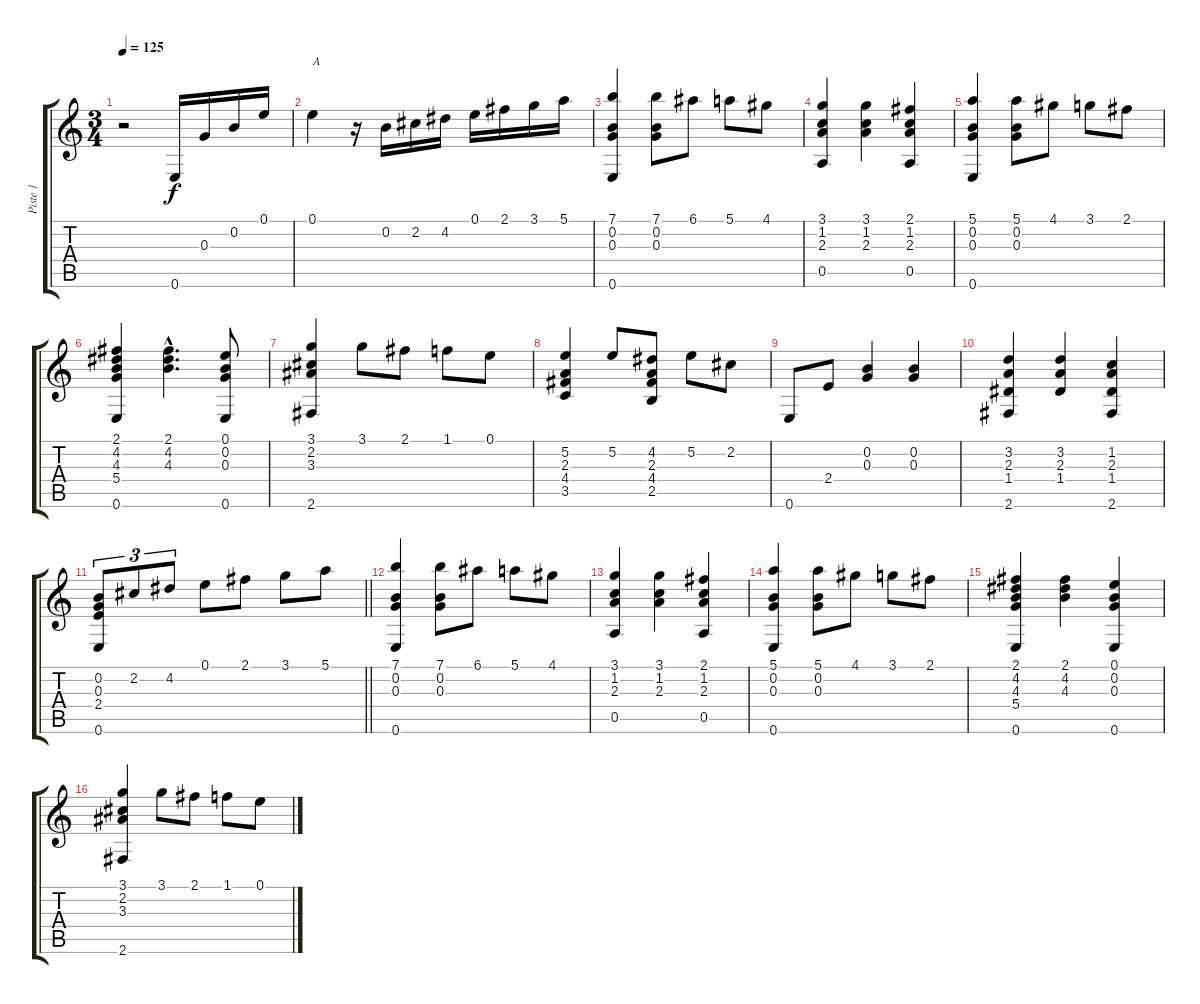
\track ("Piste 1" "Piste 1") {instrument acousticguitarnylon}
\staff {score tabs}
\tuning (E4 B3 G3 D3 A2 E2) {hide}
\ts (3 4)
\tempo 125
\clef g2
\ks c
r.2{dy f instrument acousticguitarnylon} 0.6.16 0.3.16 0.2.16 0.1.16 |
0.1.4{txt "A"} r.16 0.2.16 2.2.16 4.2.16 0.1.16 2.1.16 3.1.16 5.1.16 |
(7.1 0.2 0.3 0.6).4 (7.1 0.2 0.3).8 6.1.8 5.1.8 4.1.8 |
(3.1 1.2 2.3 0.5).4 (3.1 1.2 2.3).4 (2.1 1.2 2.3 0.5).4 |
(5.1 0.2 0.3 0.6).4 (5.1 0.2 0.3).8 4.1.8 3.1.8 2.1.8 |
(2.1 4.2 4.3 5.4 0.6).4 (2.1{hac} 4.2{hac} 4.3{hac}).4{d} (0.1 0.2 0.3 0.6).8 |
(3.1 2.2 3.3 2.6).4 3.1.8 2.1.8 1.1.8 0.1.8 |
(5.2 2.3 4.4 3.5).4 5.2.8 (4.2 2.3 4.4 2.5).8 5.2.8 2.2.8 |
0.6.8 2.4.8 (0.2 0.3).4 (0.2 0.3).4 |
(3.2 2.3 1.4 2.6).4 (3.2 2.3 1.4).4 (1.2 2.3 1.4 2.6).4 |
\barLineRight lightlight
(0.2 0.3 2.4 0.6).8{tu (3 2)} 2.2.8{tu (3 2)} 4.2.8{tu (3 2)} 0.1.8 2.1.8 3.1.8 5.1.8 |
(7.1 0.2 0.3 0.6).4 (7.1 0.2 0.3).8 6.1.8 5.1.8 4.1.8 |
(3.1 1.2 2.3 0.5).4 (3.1 1.2 2.3).4 (2.1 1.2 2.3 0.5).4 |
(5.1 0.2 0.3 0.6).4 (5.1 0.2 0.3).8 4.1.8 3.1.8 2.1.8 |
(2.1 4.2 4.3 5.4 0.6).4 (2.1 4.2 4.3).4 (0.1 0.2 0.3 0.6).4 |
(3.1 2.2 3.3 2.6).4 3.1.8 2.1.8 1.1.8 0.1.8
